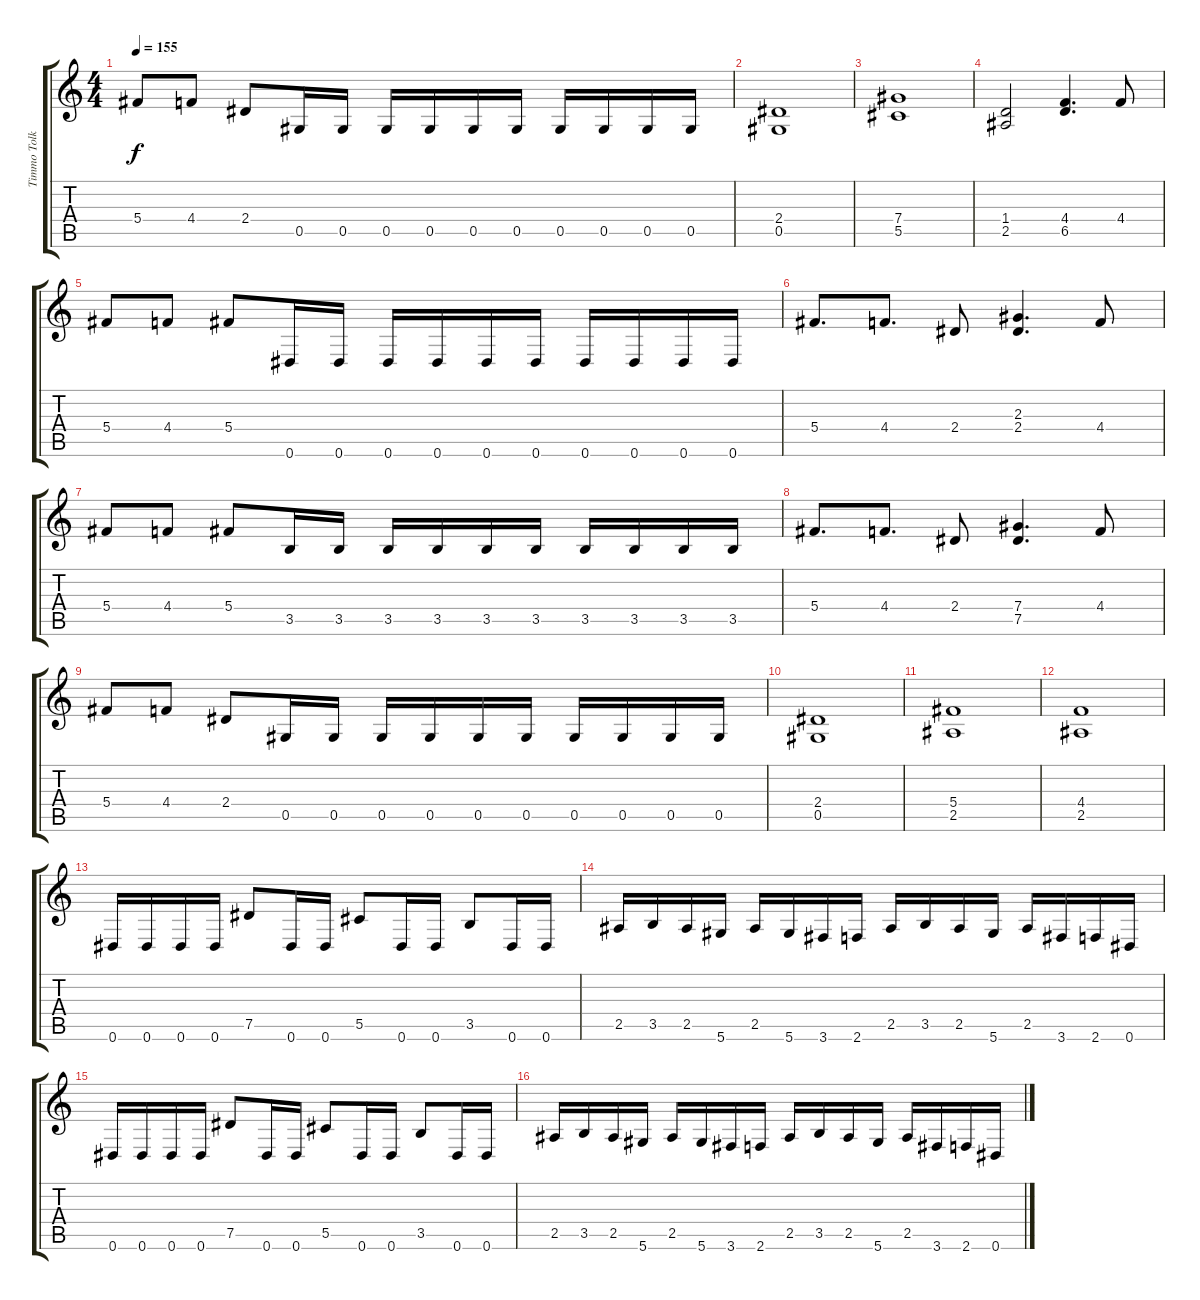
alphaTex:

\track ("Timmo Tolkki" "Timmo Tolk") {instrument distortionguitar}
\staff {score tabs}
\tuning (Eb4 Bb3 Gb3 Db3 Ab2 Eb2) {hide}
\ts (4 4)
\tempo 155
\clef g2
\ks c
5.4.8{dy f} 4.4.8 2.4.8 0.5.16 0.5.16 0.5.16 0.5.16 0.5.16 0.5.16 0.5.16 0.5.16 0.5.16 0.5.16 |
(2.4 0.5).1 |
(7.4 5.5).1 |
(1.4 2.5).2 (4.4 6.5).4{d} 4.4.8 |
5.4.8 4.4.8 5.4.8 0.6.16 0.6.16 0.6.16 0.6.16 0.6.16 0.6.16 0.6.16 0.6.16 0.6.16 0.6.16 |
5.4.8{d} 4.4.8{d} 2.4.8 (2.3 2.4).4{d} 4.4.8 |
5.4.8 4.4.8 5.4.8 3.5.16 3.5.16 3.5.16 3.5.16 3.5.16 3.5.16 3.5.16 3.5.16 3.5.16 3.5.16 |
5.4.8{d} 4.4.8{d} 2.4.8 (7.4 7.5).4{d} 4.4.8 |
5.4.8 4.4.8 2.4.8 0.5.16 0.5.16 0.5.16 0.5.16 0.5.16 0.5.16 0.5.16 0.5.16 0.5.16 0.5.16 |
(2.4 0.5).1 |
(5.4 2.5).1 |
(4.4 2.5).1 |
0.6.16 0.6.16 0.6.16 0.6.16 7.5.8 0.6.16 0.6.16 5.5.8 0.6.16 0.6.16 3.5.8 0.6.16 0.6.16 |
2.5.16 3.5.16 2.5.16 5.6.16 2.5.16 5.6.16 3.6.16 2.6.16 2.5.16 3.5.16 2.5.16 5.6.16 2.5.16 3.6.16 2.6.16 0.6.16 |
0.6.16 0.6.16 0.6.16 0.6.16 7.5.8 0.6.16 0.6.16 5.5.8 0.6.16 0.6.16 3.5.8 0.6.16 0.6.16 |
2.5.16 3.5.16 2.5.16 5.6.16 2.5.16 5.6.16 3.6.16 2.6.16 2.5.16 3.5.16 2.5.16 5.6.16 2.5.16 3.6.16 2.6.16 0.6.16
